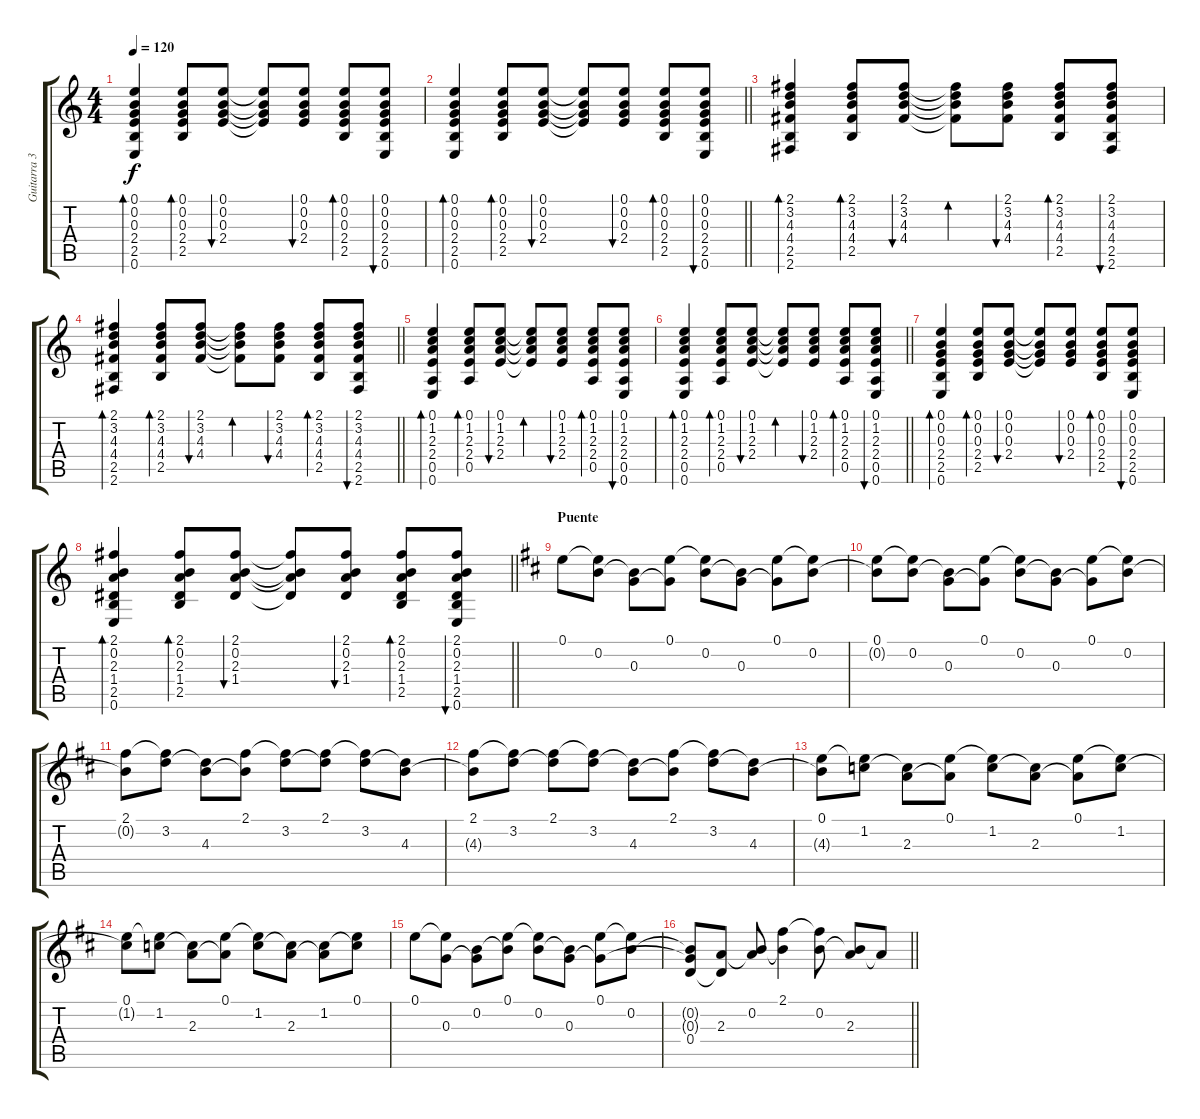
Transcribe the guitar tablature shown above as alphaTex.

\track ("Guitarra 3" "Guitarra 3") {instrument overdrivenguitar}
\staff {score tabs}
\tuning (E4 B3 G3 D3 A2 E2) {hide}
\ts (4 4)
\tempo 120
\clef g2
\ks c
(0.1 0.2 0.3 2.4 2.5 0.6).4{bd 60 dy f} (0.1 0.2 0.3 2.4 2.5).8{bd 60} (0.1 0.2 0.3 2.4).8{bu 60} (0.1{t} 0.2{t} 0.3{t} 2.4{t}).8 (0.1 0.2 0.3 2.4).8{bu 60} (0.1 0.2 0.3 2.4 2.5).8{bd 60} (0.1 0.2 0.3 2.4 2.5 0.6).8{bu 60} |
\barLineRight lightlight
(0.1 0.2 0.3 2.4 2.5 0.6).4{bd 60} (0.1 0.2 0.3 2.4 2.5).8{bd 60} (0.1 0.2 0.3 2.4).8{bu 60} (0.1{t} 0.2{t} 0.3{t} 2.4{t}).8 (0.1 0.2 0.3 2.4).8{bu 60} (0.1 0.2 0.3 2.4 2.5).8{bd 60} (0.1 0.2 0.3 2.4 2.5 0.6).8{bu 60} |
(2.1 3.2 4.3 4.4 2.5 2.6).4{bd 60} (2.1 3.2 4.3 4.4 2.5).8{bd 60} (2.1 3.2 4.3 4.4).8{bu 60} (2.1{t} 3.2{t} 4.3{t} 4.4{t}).8{bd 60} (2.1 3.2 4.3 4.4).8{bu 60} (2.1 3.2 4.3 4.4 2.5).8{bd 60} (2.1 3.2 4.3 4.4 2.5 2.6).8{bu 60} |
\barLineRight lightlight
(2.1 3.2 4.3 4.4 2.5 2.6).4{bd 60} (2.1 3.2 4.3 4.4 2.5).8{bd 60} (2.1 3.2 4.3 4.4).8{bu 60} (2.1{t} 3.2{t} 4.3{t} 4.4{t}).8{bd 60} (2.1 3.2 4.3 4.4).8{bu 60} (2.1 3.2 4.3 4.4 2.5).8{bd 60} (2.1 3.2 4.3 4.4 2.5 2.6).8{bu 60} |
(0.1 1.2 2.3 2.4 0.5 0.6).4{bd 60} (0.1 1.2 2.3 2.4 0.5).8{bd 60} (0.1 1.2 2.3 2.4).8{bu 60} (0.1{t} 1.2{t} 2.3{t} 2.4{t}).8{bd 60} (0.1 1.2 2.3 2.4).8{bu 60} (0.1 1.2 2.3 2.4 0.5).8{bd 60} (0.1 1.2 2.3 2.4 0.5 0.6).8{bu 60} |
\barLineRight lightlight
(0.1 1.2 2.3 2.4 0.5 0.6).4{bd 60} (0.1 1.2 2.3 2.4 0.5).8{bd 60} (0.1 1.2 2.3 2.4).8{bu 60} (0.1{t} 1.2{t} 2.3{t} 2.4{t}).8{bd 60} (0.1 1.2 2.3 2.4).8{bu 60} (0.1 1.2 2.3 2.4 0.5).8{bd 60} (0.1 1.2 2.3 2.4 0.5 0.6).8{bu 60} |
(0.1 0.2 0.3 2.4 2.5 0.6).4{bd 60} (0.1 0.2 0.3 2.4 2.5).8{bd 60} (0.1 0.2 0.3 2.4).8{bu 60} (0.1{t} 0.2{t} 0.3{t} 2.4{t}).8 (0.1 0.2 0.3 2.4).8{bu 60} (0.1 0.2 0.3 2.4 2.5).8{bd 60} (0.1 0.2 0.3 2.4 2.5 0.6).8{bu 60} |
\barLineRight lightlight
(2.1 0.2 2.3 1.4 2.5 0.6).4{bd 60} (2.1 0.2 2.3 1.4 2.5).8{bd 60} (2.1 0.2 2.3 1.4).8{bu 60} (2.1{t} 0.2{t} 2.3{t} 1.4{t}).8 (2.1 0.2 2.3 1.4).8{bu 60} (2.1 0.2 2.3 1.4 2.5).8{bd 60} (2.1 0.2 2.3 1.4 2.5 0.6).8{bu 60} |
\section ("" "Puente")
\ks d
0.1.8{instrument acousticguitarsteel} (0.1{t} 0.2).8 (0.2{t} 0.3).8 (0.1 0.3{t}).8 (0.1{t} 0.2).8 (0.2{t} 0.3).8 (0.1 0.3{t}).8 (0.1{t} 0.2).8 |
(0.1 0.2{t}).8 (0.1{t} 0.2).8 (0.2{t} 0.3).8 (0.1 0.3{t}).8 (0.1{t} 0.2).8 (0.2{t} 0.3).8 (0.1 0.3{t}).8 (0.1{t} 0.2).8 |
(2.1 0.2{t}).8 (2.1{t} 3.2).8 (3.2{t} 4.3).8 (2.1 4.3{t}).8 (2.1{t} 3.2).8 (2.1 3.2{t}).8 (2.1{t} 3.2).8 (3.2{t} 4.3).8 |
(2.1 4.3{t}).8 (2.1{t} 3.2).8 (2.1 3.2{t}).8 (2.1{t} 3.2).8 (3.2{t} 4.3).8 (2.1 4.3{t}).8 (2.1{t} 3.2).8 (3.2{t} 4.3).8 |
(0.1 4.3{t}).8 (0.1{t} 1.2).8 (1.2{t} 2.3).8 (0.1 2.3{t}).8 (0.1{t} 1.2).8 (1.2{t} 2.3).8 (0.1 2.3{t}).8 (0.1{t} 1.2).8 |
(0.1 1.2{t}).8 (0.1{t} 1.2).8 (1.2{t} 2.3).8 (0.1 2.3{t}).8 (0.1{t} 1.2).8 (1.2{t} 2.3).8 (1.2 2.3{t}).8 (0.1 1.2{t}).8 |
0.1.8 (0.1{t} 0.3).8 (0.2 0.3{t}).8 (0.1 0.2{t}).8 (0.1{t} 0.2).8 (0.2{t} 0.3).8 (0.1 0.3{t}).8 (0.1{t} 0.2).8 |
\barLineRight lightlight
(0.2{t} 0.3{t} 0.4).8 (2.3 0.4{t}).8 (0.2 2.3{t}).8 (2.1 0.2{t}).4 (2.1{t} 0.2).8 (0.2{t} 2.3).8 2.3{t}.8
